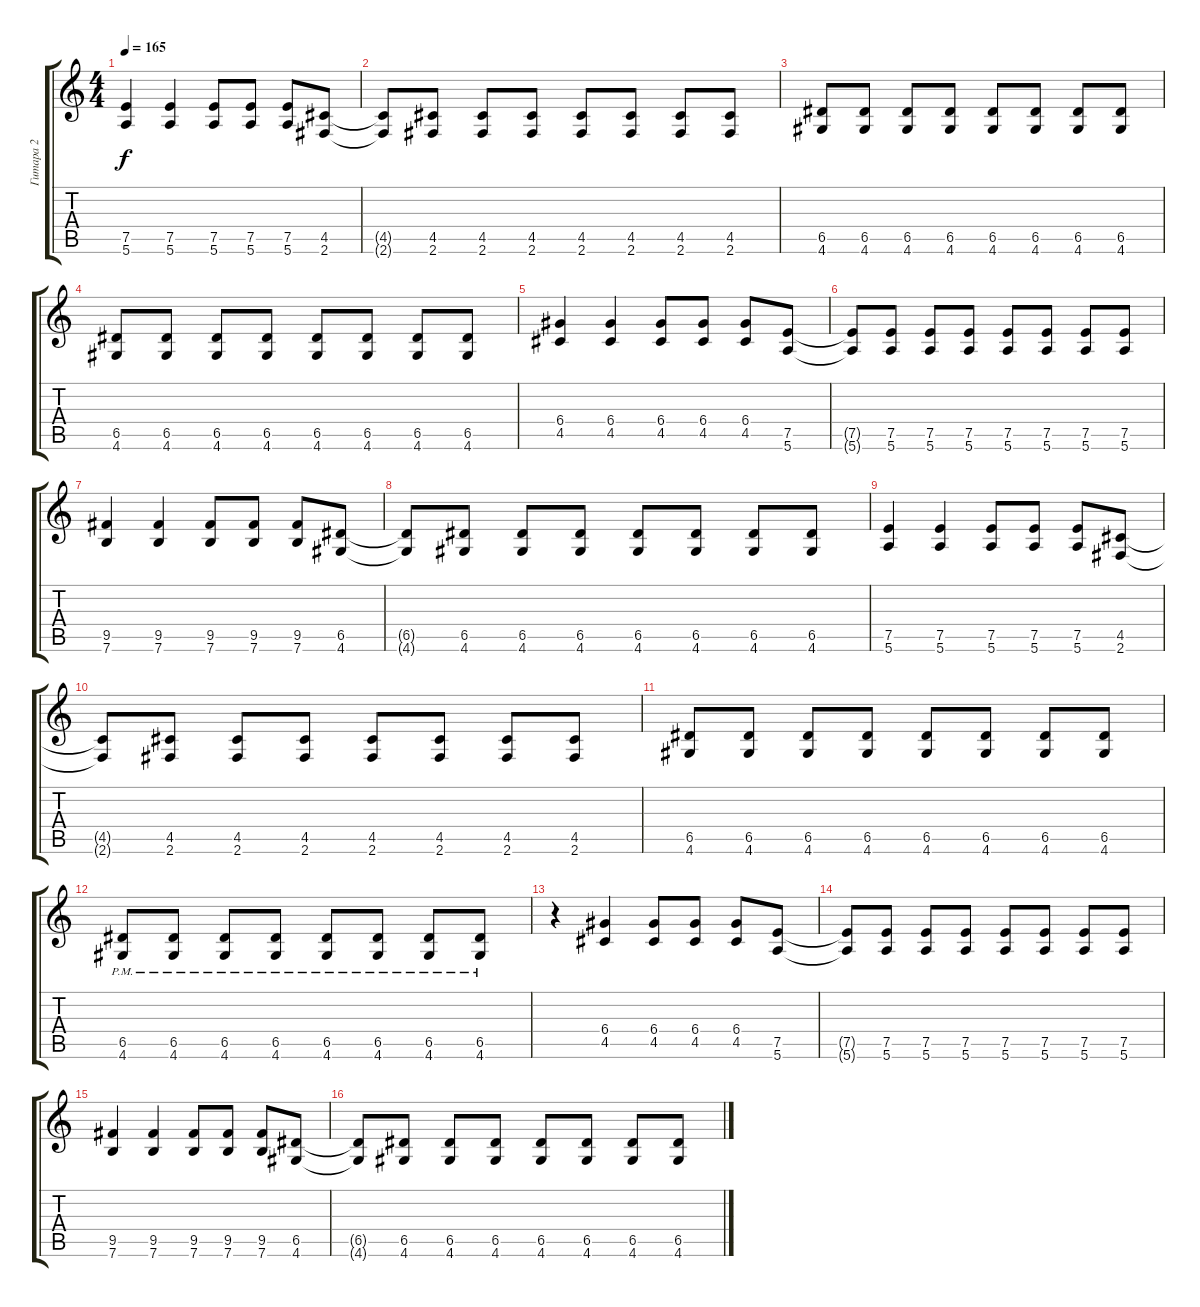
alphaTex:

\track ("Гитара 2" "Гитара 2") {instrument distortionguitar}
\staff {score tabs}
\tuning (E4 B3 G3 D3 A2 E2) {hide}
\ts (4 4)
\tempo 165
\clef g2
\ks c
(7.5 5.6).4{dy f} (7.5 5.6).4 (7.5 5.6).8 (7.5 5.6).8 (7.5 5.6).8 (4.5 2.6).8 |
(4.5{t} 2.6{t}).8 (4.5 2.6).8 (4.5 2.6).8 (4.5 2.6).8 (4.5 2.6).8 (4.5 2.6).8 (4.5 2.6).8 (4.5 2.6).8 |
(6.5 4.6).8 (6.5 4.6).8 (6.5 4.6).8 (6.5 4.6).8 (6.5 4.6).8 (6.5 4.6).8 (6.5 4.6).8 (6.5 4.6).8 |
(6.5 4.6).8 (6.5 4.6).8 (6.5 4.6).8 (6.5 4.6).8 (6.5 4.6).8 (6.5 4.6).8 (6.5 4.6).8 (6.5 4.6).8 |
(6.4 4.5).4 (6.4 4.5).4 (6.4 4.5).8 (6.4 4.5).8 (6.4 4.5).8 (7.5 5.6).8 |
(7.5{t} 5.6{t}).8 (7.5 5.6).8 (7.5 5.6).8 (7.5 5.6).8 (7.5 5.6).8 (7.5 5.6).8 (7.5 5.6).8 (7.5 5.6).8 |
(9.5 7.6).4 (9.5 7.6).4 (9.5 7.6).8 (9.5 7.6).8 (9.5 7.6).8 (6.5 4.6).8 |
(6.5{t} 4.6{t}).8 (6.5 4.6).8 (6.5 4.6).8 (6.5 4.6).8 (6.5 4.6).8 (6.5 4.6).8 (6.5 4.6).8 (6.5 4.6).8 |
(7.5 5.6).4 (7.5 5.6).4 (7.5 5.6).8 (7.5 5.6).8 (7.5 5.6).8 (4.5 2.6).8 |
(4.5{t} 2.6{t}).8 (4.5 2.6).8 (4.5 2.6).8 (4.5 2.6).8 (4.5 2.6).8 (4.5 2.6).8 (4.5 2.6).8 (4.5 2.6).8 |
(6.5 4.6).8 (6.5 4.6).8 (6.5 4.6).8 (6.5 4.6).8 (6.5 4.6).8 (6.5 4.6).8 (6.5 4.6).8 (6.5 4.6).8 |
(6.5{pm} 4.6{pm}).8 (6.5{pm} 4.6{pm}).8 (6.5{pm} 4.6{pm}).8 (6.5{pm} 4.6{pm}).8 (6.5{pm} 4.6{pm}).8 (6.5{pm} 4.6{pm}).8 (6.5{pm} 4.6{pm}).8 (6.5{pm} 4.6{pm}).8 |
r.4 (6.4 4.5).4 (6.4 4.5).8 (6.4 4.5).8 (6.4 4.5).8 (7.5 5.6).8 |
(7.5{t} 5.6{t}).8 (7.5 5.6).8 (7.5 5.6).8 (7.5 5.6).8 (7.5 5.6).8 (7.5 5.6).8 (7.5 5.6).8 (7.5 5.6).8 |
(9.5 7.6).4 (9.5 7.6).4 (9.5 7.6).8 (9.5 7.6).8 (9.5 7.6).8 (6.5 4.6).8 |
(6.5{t} 4.6{t}).8 (6.5 4.6).8 (6.5 4.6).8 (6.5 4.6).8 (6.5 4.6).8 (6.5 4.6).8 (6.5 4.6).8 (6.5 4.6).8
